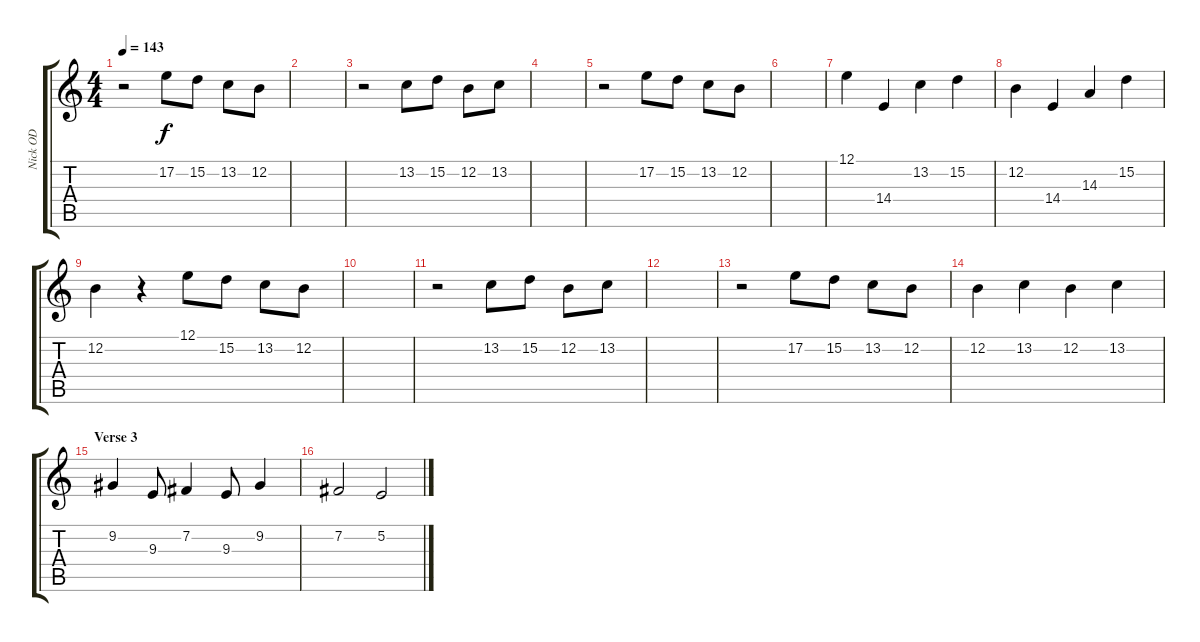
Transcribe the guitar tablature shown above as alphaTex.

\track ("Nick OD" "Nick OD") {instrument lead1square}
\staff {score tabs}
\tuning (E4 B3 G3 D3 A2 E2) {hide}
\ts (4 4)
\tempo 143
\clef g2
\ks c
r.2{dy f} 17.2.8 15.2.8 13.2.8 12.2.8 |
|
r.2 13.2.8 15.2.8 12.2.8 13.2.8 |
|
r.2 17.2.8 15.2.8 13.2.8 12.2.8 |
|
12.1.4 14.4.4 13.2.4 15.2.4 |
12.2.4 14.4.4 14.3.4 15.2.4 |
12.2.4 r.4 12.1.8 15.2.8 13.2.8 12.2.8 |
|
r.2 13.2.8 15.2.8 12.2.8 13.2.8 |
|
r.2 17.2.8 15.2.8 13.2.8 12.2.8 |
12.2.4 13.2.4 12.2.4 13.2.4 |
\section ("" "Verse 3")
9.2.4 9.3.8 7.2.4 9.3.8 9.2.4 |
7.2.2 5.2.2
